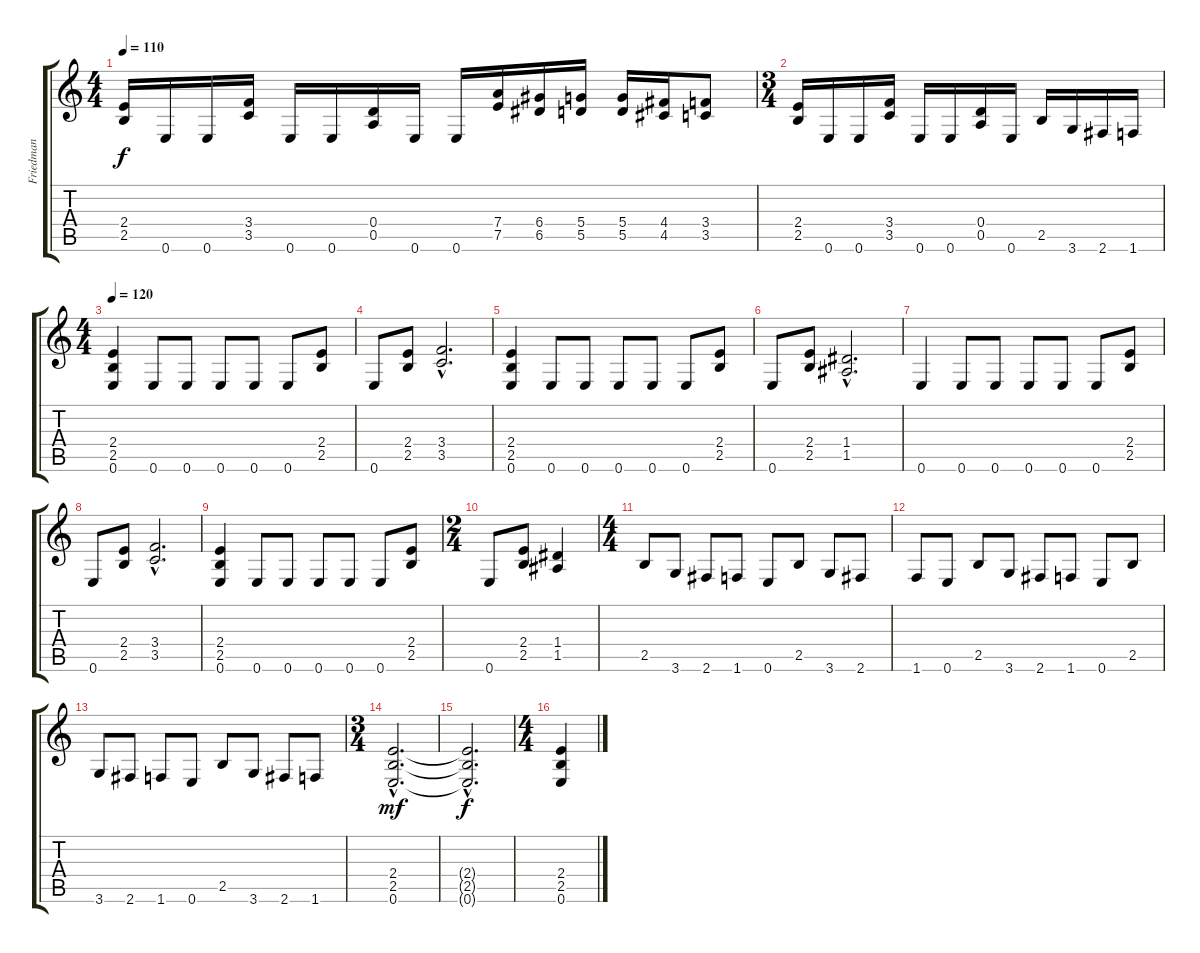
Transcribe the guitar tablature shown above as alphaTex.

\track ("Friedman" "Friedman") {instrument distortionguitar}
\staff {score tabs}
\tuning (E4 B3 G3 D3 A2 E2) {hide}
\ts (4 4)
\tempo 110
\clef g2
\ks c
(2.4 2.5).16{dy f} 0.6.16 0.6.16 (3.4 3.5).16 0.6.16 0.6.16 (0.4 0.5).16 0.6.16 0.6.16 (7.4 7.5).16 (6.4 6.5).16 (5.4 5.5).16 (5.4 5.5).16 (4.4 4.5).16 (3.4 3.5).8 |
\ts (3 4)
(2.4 2.5).16 0.6.16 0.6.16 (3.4 3.5).16 0.6.16 0.6.16 (0.4 0.5).16 0.6.16 2.5.16 3.6.16 2.6.16 1.6.16 |
\ts (4 4)
\tempo 120
(2.4 2.5 0.6).4 0.6.8 0.6.8 0.6.8 0.6.8 0.6.8 (2.4 2.5).8 |
0.6.8 (2.4 2.5).8 (3.4{hac} 3.5{hac}).2{d} |
(2.4 2.5 0.6).4 0.6.8 0.6.8 0.6.8 0.6.8 0.6.8 (2.4 2.5).8 |
0.6.8 (2.4 2.5).8 (1.4{hac} 1.5{hac}).2{d} |
0.6.4 0.6.8 0.6.8 0.6.8 0.6.8 0.6.8 (2.4 2.5).8 |
0.6.8 (2.4 2.5).8 (3.4{hac} 3.5{hac}).2{d} |
(2.4 2.5 0.6).4 0.6.8 0.6.8 0.6.8 0.6.8 0.6.8 (2.4 2.5).8 |
\ts (2 4)
0.6.8 (2.4 2.5).8 (1.4 1.5).4 |
\ts (4 4)
2.5.8 3.6.8 2.6.8 1.6.8 0.6.8 2.5.8 3.6.8 2.6.8 |
1.6.8 0.6.8 2.5.8 3.6.8 2.6.8 1.6.8 0.6.8 2.5.8 |
3.6.8 2.6.8 1.6.8 0.6.8 2.5.8 3.6.8 2.6.8 1.6.8 |
\ts (3 4)
(2.4{hac} 2.5{hac} 0.6{hac}).2{d dy mf} |
(2.4{hac t} 2.5{hac t} 0.6{hac t}).2{d dy f} |
\ts (4 4)
(2.4 2.5 0.6).4
